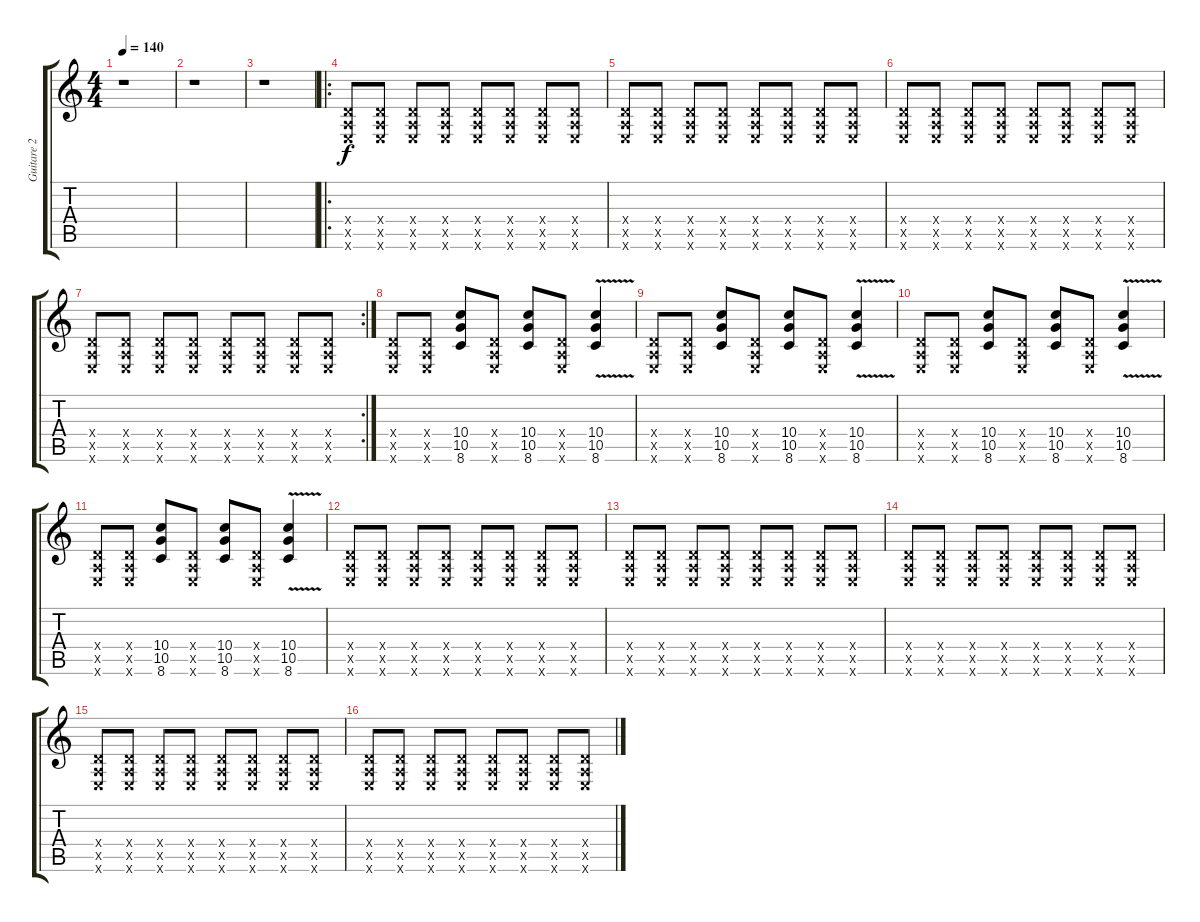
\track ("Guitare 2" "Guitare 2") {instrument distortionguitar}
\staff {score tabs}
\tuning (E4 B3 G3 D3 A2 E2) {hide}
\ts (4 4)
\tempo 140
\clef g2
\ks c
r.1{dy f} |
r.1 |
r.1 |
\ro
(0.4{x} 0.5{x} 0.6{x}).8 (0.4{x} 0.5{x} 0.6{x}).8 (0.4{x} 0.5{x} 0.6{x}).8 (0.4{x} 0.5{x} 0.6{x}).8 (0.4{x} 0.5{x} 0.6{x}).8 (0.4{x} 0.5{x} 0.6{x}).8 (0.4{x} 0.5{x} 0.6{x}).8 (0.4{x} 0.5{x} 0.6{x}).8 |
(0.4{x} 0.5{x} 0.6{x}).8 (0.4{x} 0.5{x} 0.6{x}).8 (0.4{x} 0.5{x} 0.6{x}).8 (0.4{x} 0.5{x} 0.6{x}).8 (0.4{x} 0.5{x} 0.6{x}).8 (0.4{x} 0.5{x} 0.6{x}).8 (0.4{x} 0.5{x} 0.6{x}).8 (0.4{x} 0.5{x} 0.6{x}).8 |
(0.4{x} 0.5{x} 0.6{x}).8 (0.4{x} 0.5{x} 0.6{x}).8 (0.4{x} 0.5{x} 0.6{x}).8 (0.4{x} 0.5{x} 0.6{x}).8 (0.4{x} 0.5{x} 0.6{x}).8 (0.4{x} 0.5{x} 0.6{x}).8 (0.4{x} 0.5{x} 0.6{x}).8 (0.4{x} 0.5{x} 0.6{x}).8 |
\rc 2
(0.4{x} 0.5{x} 0.6{x}).8 (0.4{x} 0.5{x} 0.6{x}).8 (0.4{x} 0.5{x} 0.6{x}).8 (0.4{x} 0.5{x} 0.6{x}).8 (0.4{x} 0.5{x} 0.6{x}).8 (0.4{x} 0.5{x} 0.6{x}).8 (0.4{x} 0.5{x} 0.6{x}).8 (0.4{x} 0.5{x} 0.6{x}).8 |
(0.4{x} 0.5{x} 0.6{x}).8 (0.4{x} 0.5{x} 0.6{x}).8 (10.4 10.5 8.6).8 (0.4{x} 0.5{x} 0.6{x}).8 (10.4 10.5 8.6).8 (0.4{x} 0.5{x} 0.6{x}).8 (10.4 10.5{v} 8.6).4 |
(0.4{x} 0.5{x} 0.6{x}).8 (0.4{x} 0.5{x} 0.6{x}).8 (10.4 10.5 8.6).8 (0.4{x} 0.5{x} 0.6{x}).8 (10.4 10.5 8.6).8 (0.4{x} 0.5{x} 0.6{x}).8 (10.4 10.5{v} 8.6).4 |
(0.4{x} 0.5{x} 0.6{x}).8 (0.4{x} 0.5{x} 0.6{x}).8 (10.4 10.5 8.6).8 (0.4{x} 0.5{x} 0.6{x}).8 (10.4 10.5 8.6).8 (0.4{x} 0.5{x} 0.6{x}).8 (10.4 10.5{v} 8.6).4 |
(0.4{x} 0.5{x} 0.6{x}).8 (0.4{x} 0.5{x} 0.6{x}).8 (10.4 10.5 8.6).8 (0.4{x} 0.5{x} 0.6{x}).8 (10.4 10.5 8.6).8 (0.4{x} 0.5{x} 0.6{x}).8 (10.4 10.5{v} 8.6).4 |
(0.4{x} 0.5{x} 0.6{x}).8 (0.4{x} 0.5{x} 0.6{x}).8 (0.4{x} 0.5{x} 0.6{x}).8 (0.4{x} 0.5{x} 0.6{x}).8 (0.4{x} 0.5{x} 0.6{x}).8 (0.4{x} 0.5{x} 0.6{x}).8 (0.4{x} 0.5{x} 0.6{x}).8 (0.4{x} 0.5{x} 0.6{x}).8 |
(0.4{x} 0.5{x} 0.6{x}).8 (0.4{x} 0.5{x} 0.6{x}).8 (0.4{x} 0.5{x} 0.6{x}).8 (0.4{x} 0.5{x} 0.6{x}).8 (0.4{x} 0.5{x} 0.6{x}).8 (0.4{x} 0.5{x} 0.6{x}).8 (0.4{x} 0.5{x} 0.6{x}).8 (0.4{x} 0.5{x} 0.6{x}).8 |
(0.4{x} 0.5{x} 0.6{x}).8 (0.4{x} 0.5{x} 0.6{x}).8 (0.4{x} 0.5{x} 0.6{x}).8 (0.4{x} 0.5{x} 0.6{x}).8 (0.4{x} 0.5{x} 0.6{x}).8 (0.4{x} 0.5{x} 0.6{x}).8 (0.4{x} 0.5{x} 0.6{x}).8 (0.4{x} 0.5{x} 0.6{x}).8 |
(0.4{x} 0.5{x} 0.6{x}).8 (0.4{x} 0.5{x} 0.6{x}).8 (0.4{x} 0.5{x} 0.6{x}).8 (0.4{x} 0.5{x} 0.6{x}).8 (0.4{x} 0.5{x} 0.6{x}).8 (0.4{x} 0.5{x} 0.6{x}).8 (0.4{x} 0.5{x} 0.6{x}).8 (0.4{x} 0.5{x} 0.6{x}).8 |
(0.4{x} 0.5{x} 0.6{x}).8 (0.4{x} 0.5{x} 0.6{x}).8 (0.4{x} 0.5{x} 0.6{x}).8 (0.4{x} 0.5{x} 0.6{x}).8 (0.4{x} 0.5{x} 0.6{x}).8 (0.4{x} 0.5{x} 0.6{x}).8 (0.4{x} 0.5{x} 0.6{x}).8 (0.4{x} 0.5{x} 0.6{x}).8
